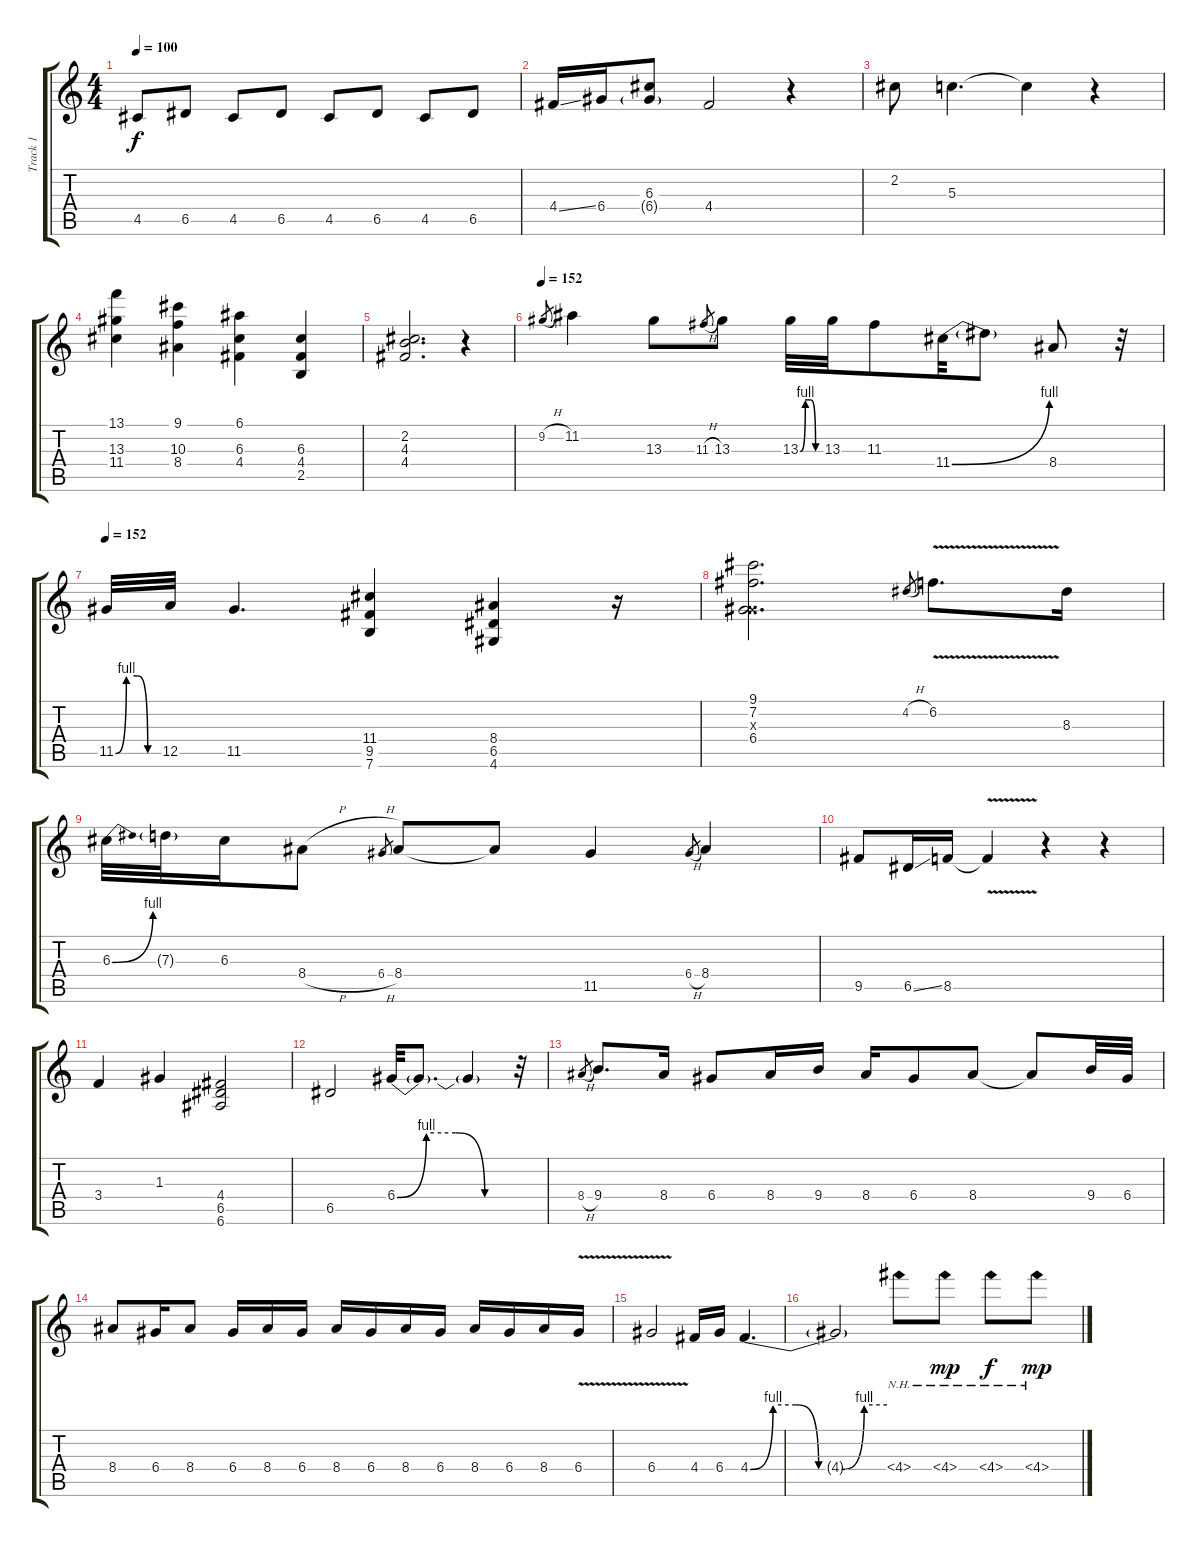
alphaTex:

\track ("Track 1" "Track 1") {instrument overdrivenguitar}
\staff {score tabs}
\tuning (E4 B3 G3 D3 A2 E2) {hide}
\ts (4 4)
\tempo 100
\clef g2
\ks c
4.5.8{dy f instrument overdrivenguitar} 6.5.8 4.5.8 6.5.8 4.5.8 6.5.8 4.5.8 6.5.8 |
4.4{ss}.16 6.4.16 (6.3 6.4{g}).8 4.4.2 r.4 |
2.2.8 5.3.4{d} 5.3{t}.4 r.4 |
(13.1 13.3 11.4).4 (9.1 10.3 8.4).4 (6.1 6.3 4.4).4 (6.3 4.4 2.5).4 |
(2.2 4.3 4.4).2{d} r.4 |
\tempo 152
9.2{h}.8{gr} 11.2.4 13.3.8 11.3{h}.8{gr} 13.3.8 13.3{be (custom 0 0 15 4 30 4 45 0 60 0)}.32 13.3.32 11.3.8 11.4{be (bend 0 0 60 4)}.32 11.4{t}.8 8.4.8 r.32 |
\tempo 152
11.5{be (custom 0 0 15 4 30 4 45 0 60 0)}.32 12.5.32 11.5.4{d} (11.4 9.5 7.6).4 (8.4 6.5 4.6).4 r.16 |
(9.1 7.2 0.3{x} 6.4).2{d} 4.2{h}.8{gr} 6.2{v}.8{d} 8.3.16 |
6.3{be (bend 0 0 60 4)}.32 7.3{g}.32 6.3.16 8.4{h}.8 6.4{h}.8{gr} 8.4.8 8.4{t}.8 11.5.4 6.4{h}.8{gr} 8.4.4 |
9.5.8 6.5{ss}.16 8.5.16 8.5{v t}.4 r.4 r.4 |
3.4.4 1.3.4 (4.4 6.5 6.6).2 |
6.5.2 6.4{be (custom 0 0 15 4 30 4 45 0 60 0)}.32 6.4{t}.8{d} 6.4{t}.4 r.32 |
8.4{h}.8{gr} 9.4.8{d} 8.4.16 6.4.8 8.4.16 9.4.16 8.4.16 6.4.8 8.4.8 8.4{t}.8 9.4.32 6.4.32 |
8.4.8 6.4.16 8.4.8 6.4.16 8.4.16 6.4.16 8.4.16 6.4.16 8.4.16 6.4.16 8.4.16 6.4.16 8.4.16 6.4{v}.16 |
6.4{v}.2 4.4.16 6.4.16 4.4{be (custom 0 0 10 4 20 4 30 0 40 0 50 4 60 4)}.4{d} |
4.4{t}.2 4.4{nh}.8 4.4{nh}.8{dy mp} 4.4{nh}.8{dy f} 4.4{nh}.8{dy mp}
